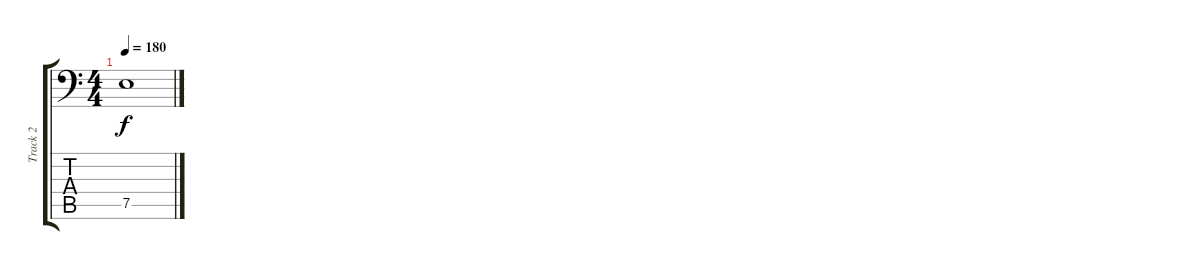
\track ("Track 2" "Track 2") {instrument electricbassfinger}
\staff {score tabs}
\tuning (E3 B2 G2 D2 A1 E1) {hide}
\ts (4 4)
\tempo 180
\clef f4
\ks c
7.5.1{dy f}
